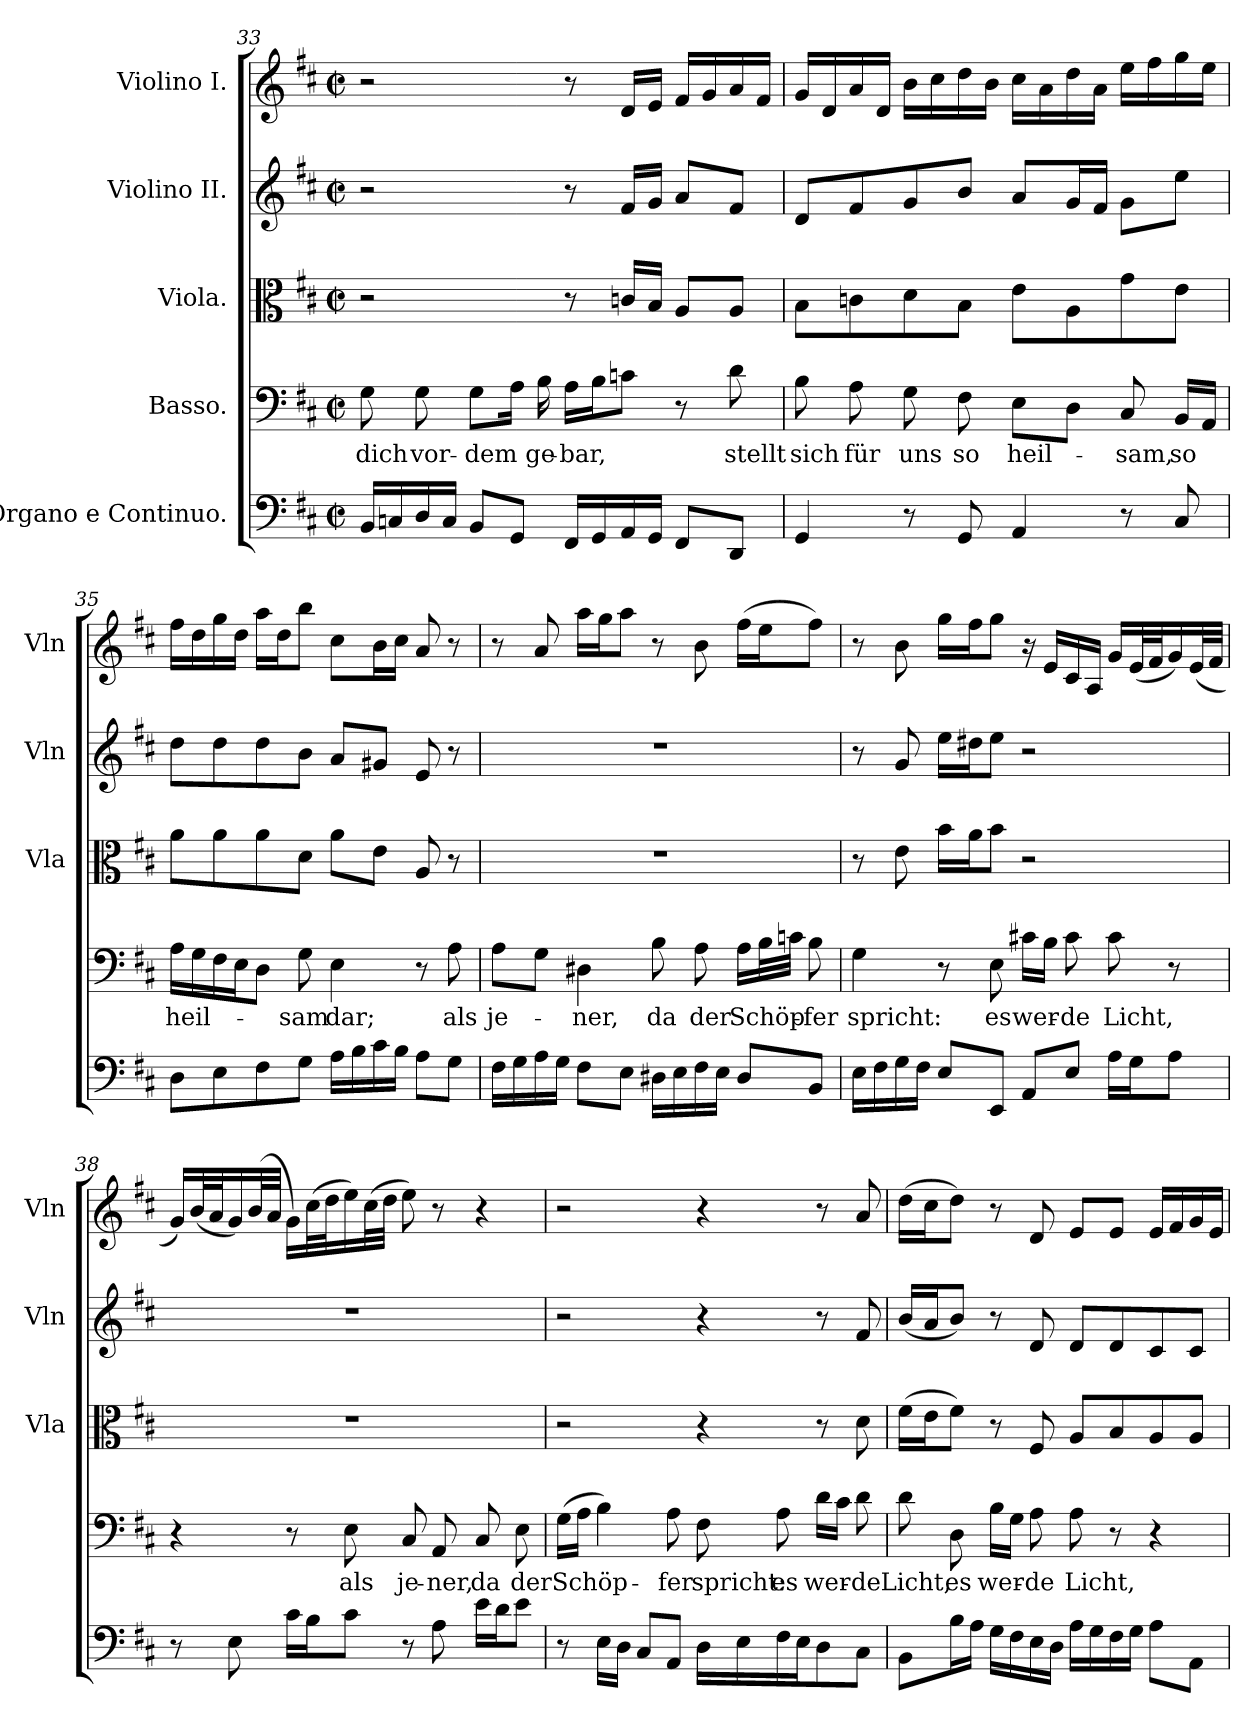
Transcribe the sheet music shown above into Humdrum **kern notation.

**kern	**kern	**text	**kern	**kern	**kern
*part5	*part4	*part4	*part3	*part2	*part1
*staff5	*staff4	*staff4	*staff3	*staff2	*staff1
*I"Organo e  Continuo.	*I"Basso.	*	*I"Viola.	*I"Violino II.	*I"Violino I.
*	*	*	*I'Vla	*I'Vln	*I'Vln
!!LO:LB:g=z
*clefF4	*clefF4	*	*clefC3	*clefG2	*clefG2
*k[f#c#]	*k[f#c#]	*	*k[f#c#]	*k[f#c#]	*k[f#c#]
*D:	*D:	*	*D:	*D:	*D:
*M2/2	*M2/2	*	*M2/2	*M2/2	*M2/2
*met(c|)	*met(c|)	*	*met(c|)	*met(c|)	*met(c|)
=33	=33	=33	=33	=33	=33
!	!	!LO:LY:b	!	!	!
16BB/LL	8G\	dich	2r	2r	2r
16Cn/	.	.	.	.	.
!	!	!LO:LY:b	!	!	!
16D/	8G\	vor-	.	.	.
16C/JJ	.	.	.	.	.
!	!	!LO:LY:b	!	!	!
8BB/L	8G\L	-dem	.	.	.
8GG/J	16A\Jk	.	.	.	.
!	!	!LO:LY:b	!	!	!
.	16B\	ge-	.	.	.
!	!	!LO:LY:b	!	!	!
16FF#/LL	16A\LL	-bar,	8r	8r	8r
16GG/	16B\J	.	.	.	.
16AA/	8cn\J	.	16cn/LL	16f#/LL	16d/LL
16GG/JJ	.	.	16B/JJ	16g/JJ	16e/JJ
8FF#/L	8r	.	8A/L	8a/L	16f#/LL
.	.	.	.	.	16g/
!	!	!LO:LY:b	!	!	!
8DD/J	8d\	stellt	8A/J	8f#/J	16a/
.	.	.	.	.	16f#/JJ
=34	=34	=34	=34	=34	=34
!	!	!LO:LY:b	!	!	!
4GG/	8B\	sich	8B\L	8d/L	16g/LL
.	.	.	.	.	16d/
!	!	!LO:LY:b	!	!	!
.	8A\	für	8cn\	8f#/	16a/
.	.	.	.	.	16d/JJ
!	!	!LO:LY:b	!	!	!
8r	8G\	uns	8d\	8g/	16b\LL
.	.	.	.	.	16cc#\
!	!	!LO:LY:b	!	!	!
8GG/	8F#\	so	8B\J	8b/J	16dd\
.	.	.	.	.	16b\JJ
!	!	!LO:LY:b	!	!	!
4AA/	8E\L	heil-	8e\L	8a/L	16cc#\LL
.	.	.	.	.	16a\
.	8D\J	.	8A\	16g/L	16dd\
.	.	.	.	16f#/JJ	16a\JJ
!	!	!LO:LY:b	!	!	!
8r	8C#/	-sam,	8g\	8g\L	16ee\LL
.	.	.	.	.	16ff#\
!	!	!LO:LY:b	!	!	!
8C#/	16BB/LL	so	8e\J	8ee\J	16gg\
.	16AA/JJ	.	.	.	16ee\JJ
=35	=35	=35	=35	=35	=35
!	!	!LO:LY:b	!	!	!
8D\L	16A\LL	heil-	8a\L	8dd\L	16ff#\LL
.	16G\	.	.	.	16dd\
8E\	16F#\	.	8a\	8dd\	16gg\
.	16E\J	.	.	.	16dd\JJ
8F#\	8D\J	.	8a\	8dd\	16aa\LL
.	.	.	.	.	16dd\J
!	!	!LO:LY:b	!	!	!
8G\J	8G\	-sam	8d\J	8b\J	8bb\J
!	!	!LO:LY:b	!	!	!
16A\LL	4E\	dar;	8a\L	8a/L	8cc#\L
16B\	.	.	.	.	.
16c#\	.	.	8e\J	8g#X/J	16b\L
16B\JJ	.	.	.	.	16cc#\JJ
8A\L	8r	.	8A/	8e/	8a/
!	!	!LO:LY:b	!	!	!
8G\J	8A\	als	8r	8r	8r
=36	=36	=36	=36	=36	=36
!	!	!LO:LY:b	!	!	!
16F#\LL	8A\L	je-	1r	1r	8r
16G\	.	.	.	.	.
16A\	8G\J	.	.	.	8a/
16G\JJ	.	.	.	.	.
!	!	!LO:LY:b	!	!	!
8F#\L	4D#X\	-ner,	.	.	16aa\LL
.	.	.	.	.	16gg\J
8E\J	.	.	.	.	8aa\J
!	!	!LO:LY:b	!	!	!
16D#X\LL	8B\	da	.	.	8r
16E\	.	.	.	.	.
!	!	!LO:LY:b	!	!	!
16F#\	8A\	der	.	.	8b\
16E\JJ	.	.	.	.	.
!	!	!LO:LY:b	!	!	!
8D#/L	16A\LL	Schöp-	.	.	(>16ff#\LL
.	32B\L	.	.	.	16ee\J
.	32cn\JJJ	.	.	.	.
!	!	!LO:LY:b	!	!	!
8BB/J	8B\	-fer	.	.	8ff#\J)
!!LO:LB:g=z
=37	=37	=37	=37	=37	=37
!	!	!LO:LY:b	!	!	!
16E\LL	4G\	spricht:	8r	8r	8r
16F#\	.	.	.	.	.
16G\	.	.	8e\	8g/	8b\
16F#\JJ	.	.	.	.	.
8E/L	8r	.	16b\LL	16ee\LL	16gg\LL
.	.	.	16a\J	16dd#X\J	16ff#\J
!	!	!LO:LY:b	!	!	!
8EE/J	8E\	es	8b\J	8ee\J	8gg\J
!	!	!LO:LY:b	!	!	!
8AA/L	16c#X\LL	wer-	2r	2r	16r
.	16B\JJ	.	.	.	16e/LL
!	!	!LO:LY:b	!	!	!
8E/J	8c#\	-de	.	.	16c#/
.	.	.	.	.	16A/JJ
!	!	!LO:LY:b	!	!	!
16A\LL	8c#\	Licht,	.	.	16g/LL
16G\J	.	.	.	.	(<32e/L
.	.	.	.	.	32f#/J
8A\J	8r	.	.	.	16g/)
.	.	.	.	.	(<32e/L
.	.	.	.	.	32f#/JJJ
=38	=38	=38	=38	=38	=38
8r	4r	.	1r	1r	16g/LL)
.	.	.	.	.	(<32b/L
.	.	.	.	.	32a/J
8E\	.	.	.	.	16g/)
.	.	.	.	.	(>32b/L
.	.	.	.	.	32a/JJJ
16c#\LL	8r	.	.	.	16g\LL)
16B\J	.	.	.	.	(>32cc#\L
.	.	.	.	.	32dd\J
!	!	!LO:LY:b	!	!	!
8c#\J	8E\	als	.	.	16ee\)
.	.	.	.	.	(>32cc#\L
.	.	.	.	.	32dd\JJJ
!	!	!LO:LY:b	!	!	!
8r	8C#/	je-	.	.	8ee\)
!	!	!LO:LY:b	!	!	!
8A\	8AA/	-ner,	.	.	8r
!	!	!LO:LY:b	!	!	!
16e\LL	8C#/	da	.	.	4r
16d\J	.	.	.	.	.
!	!	!LO:LY:b	!	!	!
8e\J	8E\	der	.	.	.
=39	=39	=39	=39	=39	=39
!	!	!LO:LY:b	!	!	!
8r	(>16G\LL	Schöp-	2r	2r	2r
.	16A\JJ	.	.	.	.
16E\LL	4B\)	.	.	.	.
16D\JJ	.	.	.	.	.
8C#/L	.	.	.	.	.
!	!	!LO:LY:b	!	!	!
8AA/J	8A\	-fer	.	.	.
!	!	!LO:LY:b	!	!	!
16D\LL	8F#\	spricht:	4r	4r	4r
16E\	.	.	.	.	.
!	!	!LO:LY:b	!	!	!
16F#\	8A\	es	.	.	.
16E\J	.	.	.	.	.
!	!	!LO:LY:b	!	!	!
8D\	16d\LL	wer-	8r	8r	8r
.	16c#\JJ	.	.	.	.
!	!	!LO:LY:b	!	!	!
8C#\J	8d\	-de	8d\	8f#/	8a/
!!LO:PB:g=z
=40	=40	=40	=40	=40	=40
!	!	!LO:LY:b	!	!	!
8BB\L	8d\	Licht,	(>16f#\LL	(<16b/LL	(>16dd\LL
.	.	.	16e\J	16a/J	16cc#\J
!	!	!LO:LY:b	!	!	!
16B\L	8D\	es	8f#\J)	8b/J)	8dd\J)
16A\JJ	.	.	.	.	.
!	!	!LO:LY:b	!	!	!
16G\LL	16B\LL	wer-	8r	8r	8r
16F#\	16G\JJ	.	.	.	.
!	!	!LO:LY:b	!	!	!
16E\	8A\	-de	8F#/	8d/	8d/
16D\JJ	.	.	.	.	.
!	!	!LO:LY:b	!	!	!
16A\LL	8A\	Licht,	8A/L	8d/L	8e/L
16G\	.	.	.	.	.
16F#\	8r	.	8B/	8d/	8e/J
16G\JJ	.	.	.	.	.
8A\L	4r	.	8A/	8c#/	16e/LL
.	.	.	.	.	16f#/
8AA\J	.	.	8A/J	8c#/J	16g/
.	.	.	.	.	16e/JJ
=	=	=	=	=	=
*-	*-	*-	*-	*-	*-
